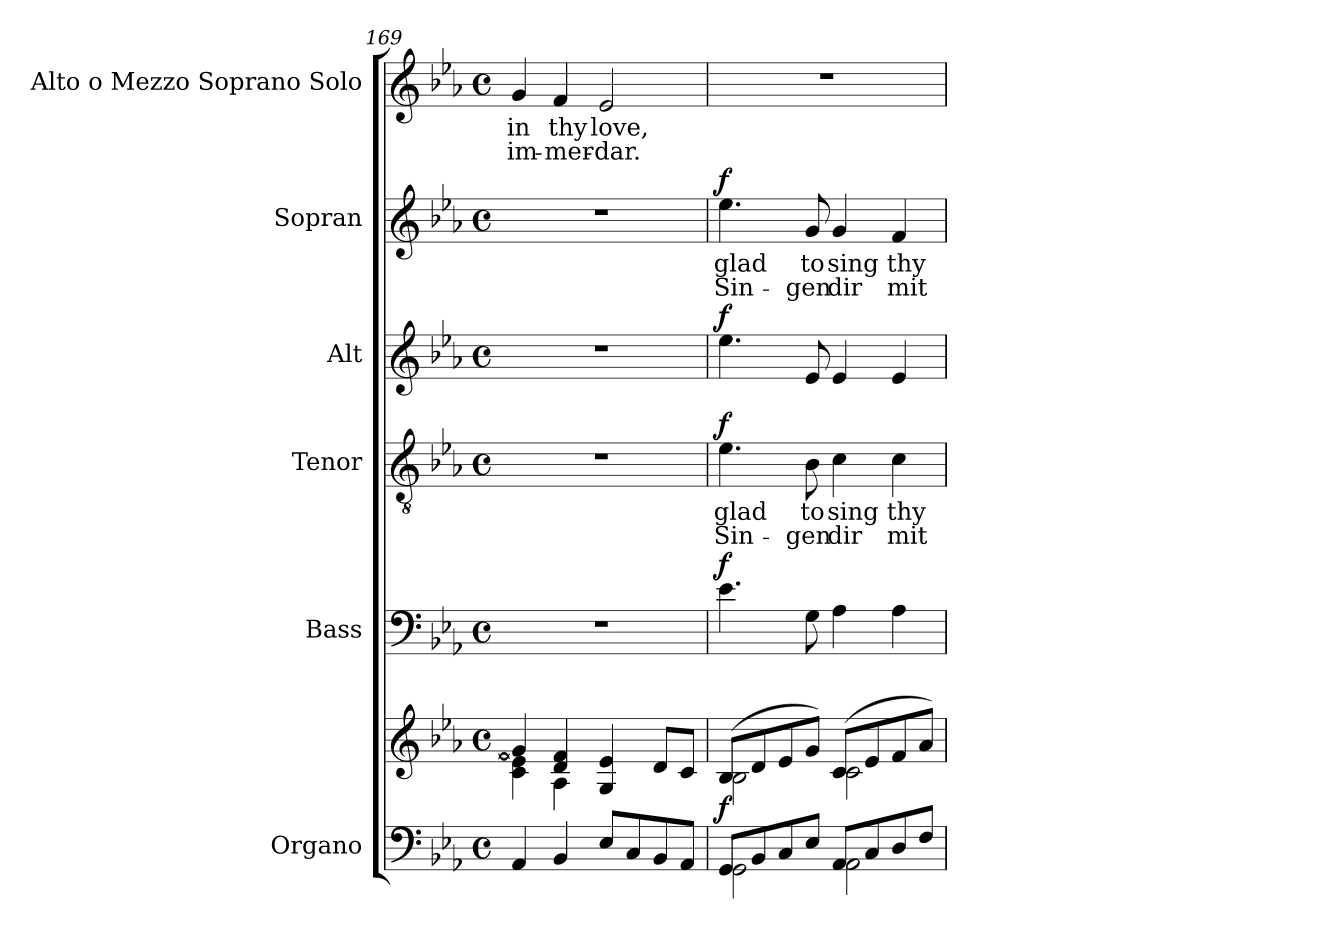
**kern	**kern	**dynam	**kern	**dynam	**kern	**text	**text	**dynam	**kern	**dynam	**kern	**text	**text	**dynam	**kern	**text	**text
*part6	*part6	*part6	*part5	*part5	*part4	*part4	*part4	*part4	*part3	*part3	*part2	*part2	*part2	*part2	*part1	*part1	*part1
*staff7	*staff6	*staff6/7	*staff5	*staff5	*staff4	*staff4	*staff4	*staff4	*staff3	*staff3	*staff2	*staff2	*staff2	*staff2	*staff1	*staff1	*staff1
*I"Organo	*	*	*I"Bass	*	*I"Tenor	*	*	*	*I"Alt	*	*I"Sopran	*	*	*	*I"Alto o Mezzo Soprano Solo	*	*
*	*	*	*I'B	*	*I'T	*	*	*	*I'A	*	*I'S	*	*	*	*I'S o l o	*	*
*clefF4	*clefG2	*	*clefF4	*	*clefGv2	*	*	*	*clefG2	*	*clefG2	*	*	*	*clefG2	*	*
*k[b-e-a-]	*k[b-e-a-]	*	*k[b-e-a-]	*	*k[b-e-a-]	*	*	*	*k[b-e-a-]	*	*k[b-e-a-]	*	*	*	*k[b-e-a-]	*	*
*M4/4	*M4/4	*	*M4/4	*	*M4/4	*	*	*	*M4/4	*	*M4/4	*	*	*	*M4/4	*	*
*met(c)	*met(c)	*	*met(c)	*	*met(c)	*	*	*	*met(c)	*	*met(c)	*	*	*	*met(c)	*	*
=169	=169	=169	=169	=169	=169	=169	=169	=169	=169	=169	=169	=169	=169	=169	=169	=169	=169
*	*^	*	*	*	*	*	*	*	*	*	*	*	*	*	*	*	*
4AA-/	4g/]	4c\ 4e-\]	.	1r	.	1r	.	.	.	1r	.	1r	.	.	.	4g/	in	im-
4BB-/	4d/ 4f/	4A-\	.	.	.	.	.	.	.	.	.	.	.	.	.	4f/	thy	-mer-
8E-/L	4G/ 4e-/	2rffyy	.	.	.	.	.	.	.	.	.	.	.	.	.	2e-/	love,	-dar.
8C/	.	.	.	.	.	.	.	.	.	.	.	.	.	.	.	.	.	.
8BB-/	8d/L	.	.	.	.	.	.	.	.	.	.	.	.	.	.	.	.	.
8AA-/J	8c/J	.	.	.	.	.	.	.	.	.	.	.	.	.	.	.	.	.
=170	=170	=170	=170	=170	=170	=170	=170	=170	=170	=170	=170	=170	=170	=170	=170	=170	=170	=170
*^	*	*	*	*	*	*	*	*	*	*	*	*	*	*	*	*	*	*
!	!	!	!	!LO:DY:a=2	!	!LO:DY:a	!	!	!	!LO:DY:a	!	!LO:DY:a	!	!	!	!LO:DY:a	!	!	!
8GG/L	2GG\	(8B-/L	2B-\	f	4.e-\	f	4.e-\	glad	Sin-	f	4.ee-\	f	4.ee-\	glad	Sin-	f	1r	.	.
8BB-/	.	8d/	.	.	.	.	.	.	.	.	.	.	.	.	.	.	.	.	.
8C/	.	8e-/	.	.	.	.	.	.	.	.	.	.	.	.	.	.	.	.	.
8E-/J	.	8g/J)	.	.	8G\	.	8B-\	to	-gen	.	8e-/	.	8g/	to	-gen	.	.	.	.
8AA-/L	2AA-\	(8c/L	2c\	.	4A-\	.	4c\	sing	dir	.	4e-/	.	4g/	sing	dir	.	.	.	.
8C/	.	8e-/	.	.	.	.	.	.	.	.	.	.	.	.	.	.	.	.	.
8D/	.	8f/	.	.	4A-\	.	4c\	thy	mit	.	4e-/	.	4f/	thy	mit	.	.	.	.
8F/J	.	8a-/J)	.	.	.	.	.	.	.	.	.	.	.	.	.	.	.	.	.
*v	*v	*	*	*	*	*	*	*	*	*	*	*	*	*	*	*	*	*	*
*	*v	*v	*	*	*	*	*	*	*	*	*	*	*	*	*	*	*	*
=	=	=	=	=	=	=	=	=	=	=	=	=	=	=	=	=	=
*-	*-	*-	*-	*-	*-	*-	*-	*-	*-	*-	*-	*-	*-	*-	*-	*-	*-
